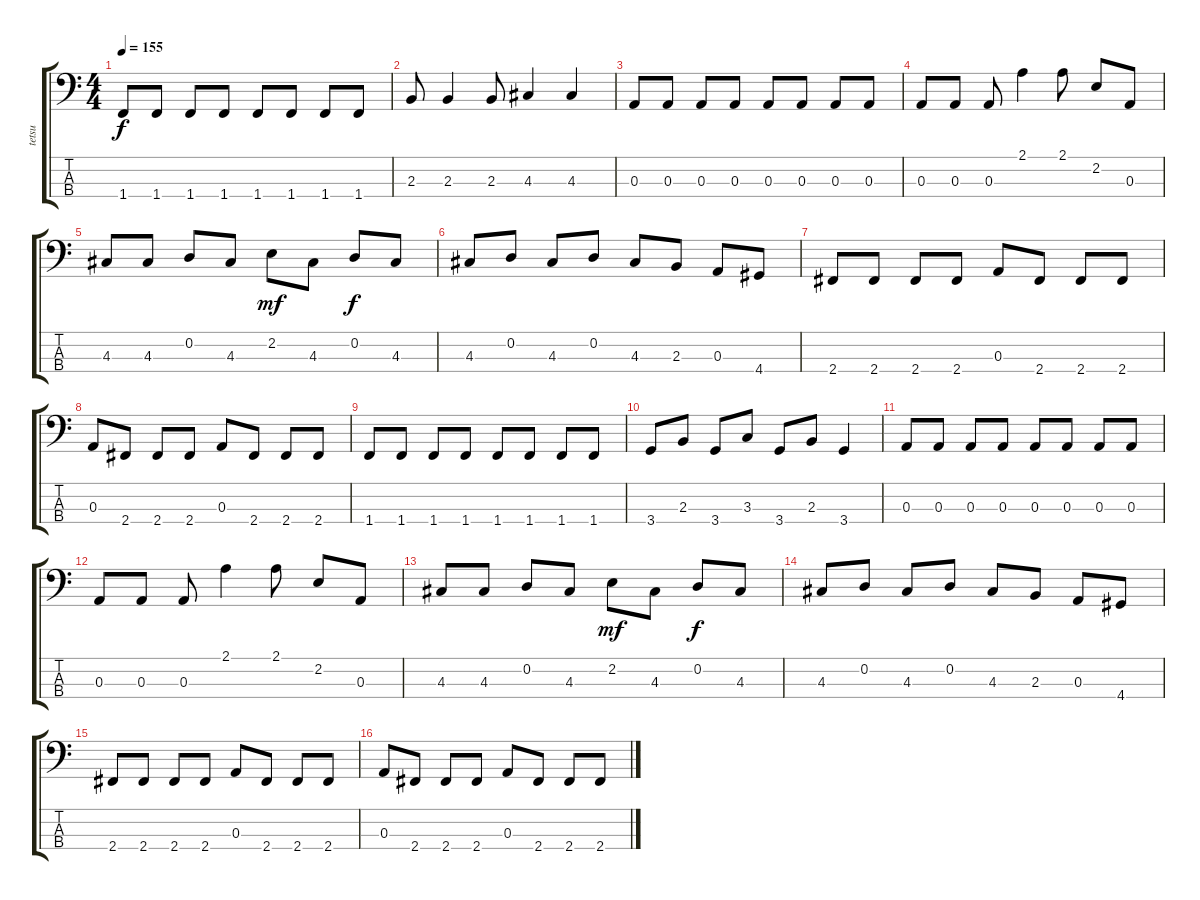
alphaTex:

\track ("tetsu" "tetsu") {instrument electricbasspick}
\staff {score tabs}
\tuning (G2 D2 A1 E1) {hide}
\ts (4 4)
\tempo 155
\clef f4
\ks c
1.4.8{dy f} 1.4.8 1.4.8 1.4.8 1.4.8 1.4.8 1.4.8 1.4.8 |
2.3.8 2.3.4 2.3.8 4.3.4 4.3.4 |
0.3.8 0.3.8 0.3.8 0.3.8 0.3.8 0.3.8 0.3.8 0.3.8 |
0.3.8 0.3.8 0.3.8 2.1.4 2.1.8 2.2.8 0.3.8 |
4.3.8 4.3.8 0.2.8 4.3.8 2.2.8{dy mf} 4.3.8 0.2.8{dy f} 4.3.8 |
4.3.8 0.2.8 4.3.8 0.2.8 4.3.8 2.3.8 0.3.8 4.4.8 |
2.4.8 2.4.8 2.4.8 2.4.8 0.3.8 2.4.8 2.4.8 2.4.8 |
0.3.8 2.4.8 2.4.8 2.4.8 0.3.8 2.4.8 2.4.8 2.4.8 |
1.4.8 1.4.8 1.4.8 1.4.8 1.4.8 1.4.8 1.4.8 1.4.8 |
3.4.8 2.3.8 3.4.8 3.3.8 3.4.8 2.3.8 3.4.4 |
0.3.8 0.3.8 0.3.8 0.3.8 0.3.8 0.3.8 0.3.8 0.3.8 |
0.3.8 0.3.8 0.3.8 2.1.4 2.1.8 2.2.8 0.3.8 |
4.3.8 4.3.8 0.2.8 4.3.8 2.2.8{dy mf} 4.3.8 0.2.8{dy f} 4.3.8 |
4.3.8 0.2.8 4.3.8 0.2.8 4.3.8 2.3.8 0.3.8 4.4.8 |
2.4.8 2.4.8 2.4.8 2.4.8 0.3.8 2.4.8 2.4.8 2.4.8 |
0.3.8 2.4.8 2.4.8 2.4.8 0.3.8 2.4.8 2.4.8 2.4.8
